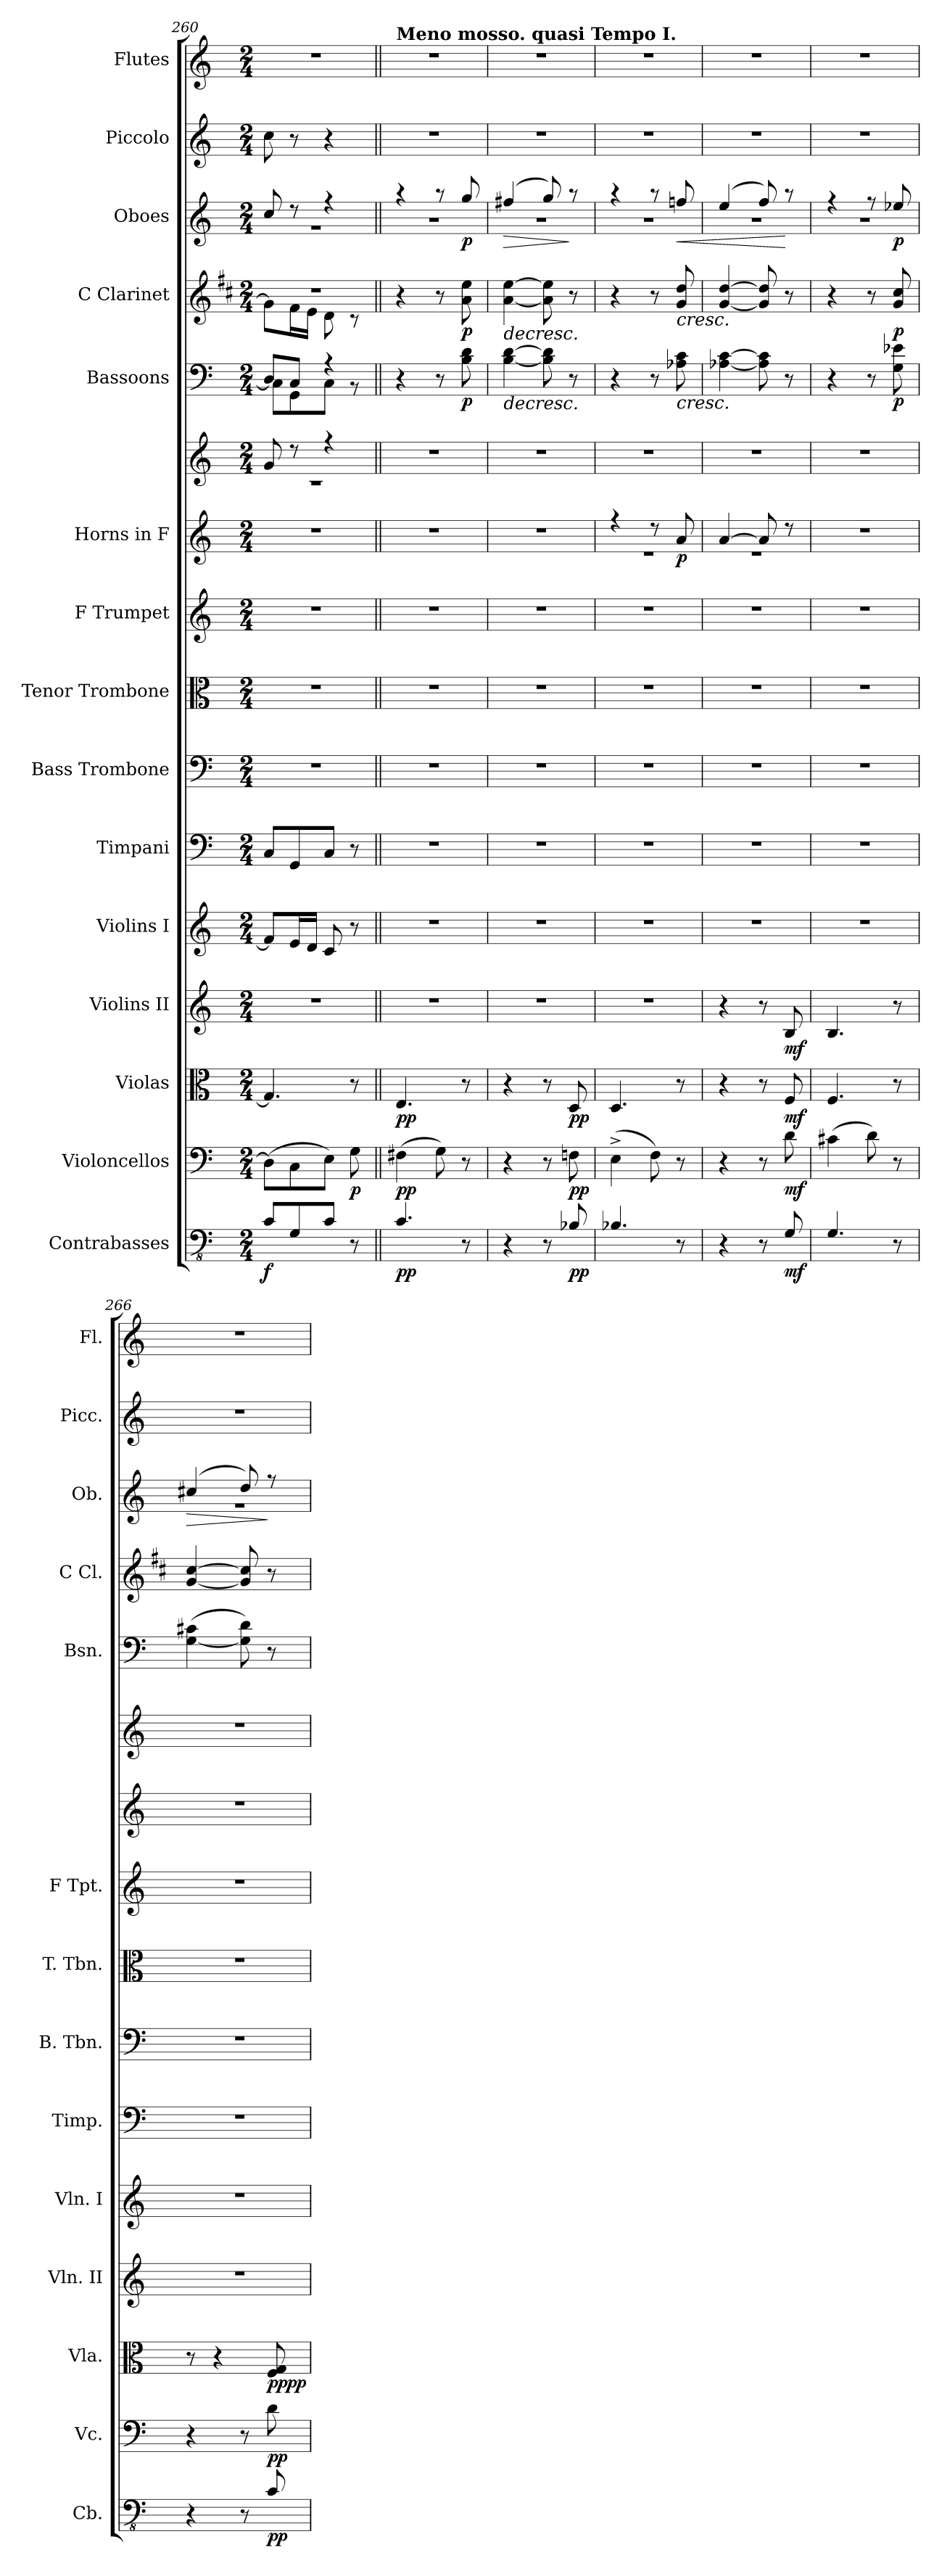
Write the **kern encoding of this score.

**kern	**dynam	**kern	**dynam	**kern	**dynam	**kern	**dynam	**kern	**kern	**kern	**kern	**kern	**kern	**kern	**dynam	**kern	**dynam	**kern	**dynam	**kern	**dynam	**kern	**kern
*part15	*part15	*part14	*part14	*part13	*part13	*part12	*part12	*part11	*part10	*part9	*part8	*part7	*part6	*part6	*part6	*part5	*part5	*part4	*part4	*part3	*part3	*part2	*part1
*staff16	*staff16	*staff15	*staff15	*staff14	*staff14	*staff13	*staff13	*staff12	*staff11	*staff10	*staff9	*staff8	*staff7	*staff6	*staff6/7	*staff5	*staff5	*staff4	*staff4	*staff3	*staff3	*staff2	*staff1
*I"Contrabasses	*	*I"Violoncellos	*	*I"Violas	*	*I"Violins II	*	*I"Violins I	*I"Timpani	*I"Bass Trombone	*I"Tenor Trombone	*I"F Trumpet	*I"Horns in F	*	*	*I"Bassoons	*	*I"C Clarinet	*	*I"Oboes	*	*I"Piccolo	*I"Flutes
*I'Cb.	*	*I'Vc.	*	*I'Vla.	*	*I'Vln. II	*	*I'Vln. I	*I'Timp.	*I'B. Tbn.	*I'T. Tbn.	*I'F Tpt.	*	*	*	*I'Bsn.	*	*I'C Cl.	*	*I'Ob.	*	*I'Picc.	*I'Fl.
*clefFv4	*	*clefF4	*	*clefC3	*	*clefG2	*	*clefG2	*clefF4	*clefF4	*clefC3	*clefG2	*clefG2	*clefG2	*	*clefF4	*	*clefG2	*	*clefG2	*	*clefG2	*clefG2
*ITrd7c12	*	*	*	*	*	*	*	*	*	*	*	*ITrd-3c-5	*ITrd4c7	*ITrd4c7	*	*	*	*ITrd1c2	*	*	*	*ITrd-7c-12	*
*k[]	*	*k[]	*	*k[]	*	*k[]	*	*k[]	*k[]	*k[]	*k[]	*k[b-]	*k[b-]	*k[b-]	*	*k[]	*	*k[]	*	*k[]	*	*k[]	*k[]
*M2/4	*	*M2/4	*	*M2/4	*	*M2/4	*	*M2/4	*M2/4	*M2/4	*M2/4	*M2/4	*M2/4	*M2/4	*	*M2/4	*	*M2/4	*	*M2/4	*	*M2/4	*M2/4
=260	=260	=260	=260	=260	=260	=260	=260	=260	=260	=260	=260	=260	=260	=260	=260	=260	=260	=260	=260	=260	=260	=260	=260
*	*	*	*	*	*	*	*	*	*	*	*	*	*	*^	*	*^	*	*^	*	*^	*	*	*
!	!LO:DY:b	!	!	!	!	!	!	!	!	!	!	!	!	!	!	!	!	!	!	!	!	!	!	!	!	!	!
8CC/L	f	(>8D\L]	.	4.G/]	.	2r	.	8f/L]	8C/L	2r	2r	2r	2r	8c/	2r	.	8D/L]	8C\L	.	2r	8f\L]	.	8cc/	2r	.	8ccc\	2r
8GGG/	.	8C\	.	.	.	.	.	16e/L	8GG/	.	.	.	.	8r	.	.	8C/J	8GG\	.	.	16e\L	.	8r	.	.	8r	.
.	.	.	.	.	.	.	.	16d/JJ	.	.	.	.	.	.	.	.	.	.	.	.	16d\JJ	.	.	.	.	.	.
8CC/J	.	8E\J)	.	.	.	.	.	8c/	8C/J	.	.	.	.	4r	.	.	4r	8C\J	.	.	8c\	.	4r	.	.	4r	.
!	!	!	!LO:DY:b	!	!	!	!	!	!	!	!	!	!	!	!	!	!	!	!	!	!	!	!	!	!	!	!
8r	.	8G\	p	8r	.	.	.	8r	8r	.	.	.	.	.	.	.	.	8r	.	.	8r	.	.	.	.	.	.
*	*	*	*	*	*	*	*	*	*	*	*	*	*	*v	*v	*	*	*	*	*v	*v	*	*	*	*	*	*
*	*	*	*	*	*	*	*	*	*	*	*	*	*	*	*	*v	*v	*	*	*	*	*	*	*	*
=261||	=261||	=261||	=261||	=261||	=261||	=261||	=261||	=261||	=261||	=261||	=261||	=261||	=261||	=261||	=261||	=261||	=261||	=261||	=261||	=261||	=261||	=261||	=261||	=261||
!!LO:REH:place=s1:a:B:enc=none:fs=14:t=Var 11.
*	*	*	*	*	*	*	*	*	*	*	*	*	*	*	*	*	*	*	*	*	*	*	*	*MM124
*	*	*	*	*	*	*	*	*	*	*	*	*	*	*	*	*^	*	*^	*	*	*	*	*	*
!	!	!	!	!	!	!	!	!	!	!	!	!	!	!	!	!	!	!	!	!	!	!	!	!	!	!LO:TX:a:B:t=Meno mosso. quasi Tempo I.
!	!LO:DY:b	!	!LO:DY:b	!	!LO:DY:b	!	!	!	!	!	!	!	!	!	!	!	!	!	!	!	!	!	!	!	!	!
*	*	*	*	*	*	*	*	*	*	*	*	*	*	*	*	*v	*v	*	*	*	*	*	*	*	*	*
*	*	*	*	*	*	*	*	*	*	*	*	*	*	*	*	*	*	*v	*v	*	*	*	*	*	*
4.CC/	pp	(>4F#X\	pp	4.E/	pp	2r	.	2r	2r	2r	2r	2r	2r	2r	.	4r	.	4r	.	4r	2r	.	2r	2r
.	.	8G\)	.	.	.	.	.	.	.	.	.	.	.	.	.	8r	.	8r	.	8r	.	.	.	.
!	!	!	!	!	!	!	!	!	!	!	!	!	!	!	!	!	!LO:DY:b	!	!LO:DY:b	!	!	!LO:DY:b	!	!
8r	.	8r	.	8r	.	.	.	.	.	.	.	.	.	.	.	8B\ 8d\	p	8g\ 8dd\	p	8gg/	.	p	.	.
=262	=262	=262	=262	=262	=262	=262	=262	=262	=262	=262	=262	=262	=262	=262	=262	=262	=262	=262	=262	=262	=262	=262	=262	=262
!	!	!	!	!	!	!	!	!	!	!	!	!	!	!	!	!	!LO:HP:b	!	!LO:HP:b	!	!	!LO:HP:b	!	!
4r	.	4r	.	4r	.	2r	.	2r	2r	2r	2r	2r	2r	2r	.	[4B\ [4d\	>	[4g\ [4dd\	>	(>4ff#X/	2r	>	2r	2r
8r	.	8r	.	8r	.	.	.	.	.	.	.	.	.	.	.	8B\] 8d\]	.	8g\] 8dd\]	.	8gg/)	.	.	.	.
!	!LO:DY:b	!	!LO:DY:b	!	!LO:DY:b	!	!	!	!	!	!	!	!	!	!	!	!	!	!	!	!	!	!	!
8BBB-X/	pp	8Fn\	pp	8D/	pp	.	.	.	.	.	.	.	.	.	.	8r	.	8r	.	8r	.	]	.	.
=263	=263	=263	=263	=263	=263	=263	=263	=263	=263	=263	=263	=263	=263	=263	=263	=263	=263	=263	=263	=263	=263	=263	=263	=263
*	*	*	*	*	*	*	*	*	*	*	*	*	*^	*	*	*	*	*	*	*	*	*	*	*
4.BBB-X/	.	(>4E^\	.	4.D/	.	2r	.	2r	2r	2r	2r	2r	4r	2r	2r	.	4r	.	4r	.	4r	2r	.	2r	2r
.	.	8F\)	.	.	.	.	.	.	.	.	.	.	8r	.	.	.	8r	.	8r	.	8r	.	.	.	.
!	!	!	!	!	!	!	!	!	!	!	!	!	!	!	!	!LO:DY:b=2	!	!LO:HP:b	!	!LO:HP:b	!	!	!LO:HP:b	!	!
8r	.	8r	.	8r	.	.	.	.	.	.	.	.	8d/	.	.	p	8A-X\ 8c\	<	8f/ 8cc/	<	8ffn/	.	<	.	.
=264	=264	=264	=264	=264	=264	=264	=264	=264	=264	=264	=264	=264	=264	=264	=264	=264	=264	=264	=264	=264	=264	=264	=264	=264	=264
4r	.	4r	.	4r	.	4r	.	2r	2r	2r	2r	2r	[4d/	2r	2r	.	[4A-X\ [4c\	.	[4f/ [4cc/	.	(>4ee/	2r	.	2r	2r
8r	.	8r	.	8r	.	8r	.	.	.	.	.	.	8d/]	.	.	.	8A-\] 8c\]	.	8f/] 8cc/]	.	8ff/)	.	.	.	.
!	!LO:DY:b	!	!LO:DY:b	!	!LO:DY:b	!	!LO:DY:b	!	!	!	!	!	!	!	!	!	!	!	!	!	!	!	!	!	!
8GGG/	mf	8d\	mf	8F/	mf	8B/	mf	.	.	.	.	.	8r	.	.	.	8r	]	8r	]	8r	.	[	.	.
*	*	*	*	*	*	*	*	*	*	*	*	*	*v	*v	*	*	*	*	*	*	*	*	*	*	*
=265	=265	=265	=265	=265	=265	=265	=265	=265	=265	=265	=265	=265	=265	=265	=265	=265	=265	=265	=265	=265	=265	=265	=265	=265
4.GGG/	.	(>4c#X\	.	4.F/	.	4.B/	.	2r	2r	2r	2r	2r	2r	2r	.	4r	.	4r	.	4r	2r	.	2r	2r
.	.	8d\)	.	.	.	.	.	.	.	.	.	.	.	.	.	8r	.	8r	.	8r	.	.	.	.
!	!	!	!	!	!	!	!	!	!	!	!	!	!	!	!	!	!LO:DY:b	!	!LO:DY:b	!	!	!LO:DY:b	!	!
8r	.	8r	.	8r	.	8r	.	.	.	.	.	.	.	.	.	8G\ 8e-X\	p	8f/ 8b/	p	8ee-X/	.	p	.	.
=266	=266	=266	=266	=266	=266	=266	=266	=266	=266	=266	=266	=266	=266	=266	=266	=266	=266	=266	=266	=266	=266	=266	=266	=266
!	!	!	!	!	!	!	!	!	!	!	!	!	!	!	!	!	!	!	!	!	!	!LO:HP:b	!	!
4r	.	4r	.	8r	.	2r	.	2r	2r	2r	2r	2r	2r	2r	.	(>[4G\ 4c#X\	.	[4f/ [4b/	.	(>4cc#X/	2r	>	2r	2r
.	.	.	.	4r	.	.	.	.	.	.	.	.	.	.	.	.	.	.	.	.	.	.	.	.
8r	.	8r	.	.	.	.	.	.	.	.	.	.	.	.	.	8G\] 8d\)	.	8f/] 8b/]	.	8dd/)	.	.	.	.
!	!LO:DY:b	!	!LO:DY:b	!	!LO:DY:b	!	!	!	!	!	!	!	!	!	!	!	!	!	!	!	!	!	!	!
!	!	!	!	!	!LO:DY:n=1:b	!	!	!	!	!	!	!	!	!	!	!	!	!	!	!	!	!	!	!
8CC/	pp	8d\	pp	8F/ 8G/	pp pp	.	.	.	.	.	.	.	.	.	.	8r	[	8r	[	8r	.	]	.	.
*	*	*	*	*	*	*	*	*	*	*	*	*	*	*	*	*	*	*	*	*v	*v	*	*	*
=	=	=	=	=	=	=	=	=	=	=	=	=	=	=	=	=	=	=	=	=	=	=	=
*-	*-	*-	*-	*-	*-	*-	*-	*-	*-	*-	*-	*-	*-	*-	*-	*-	*-	*-	*-	*-	*-	*-	*-
